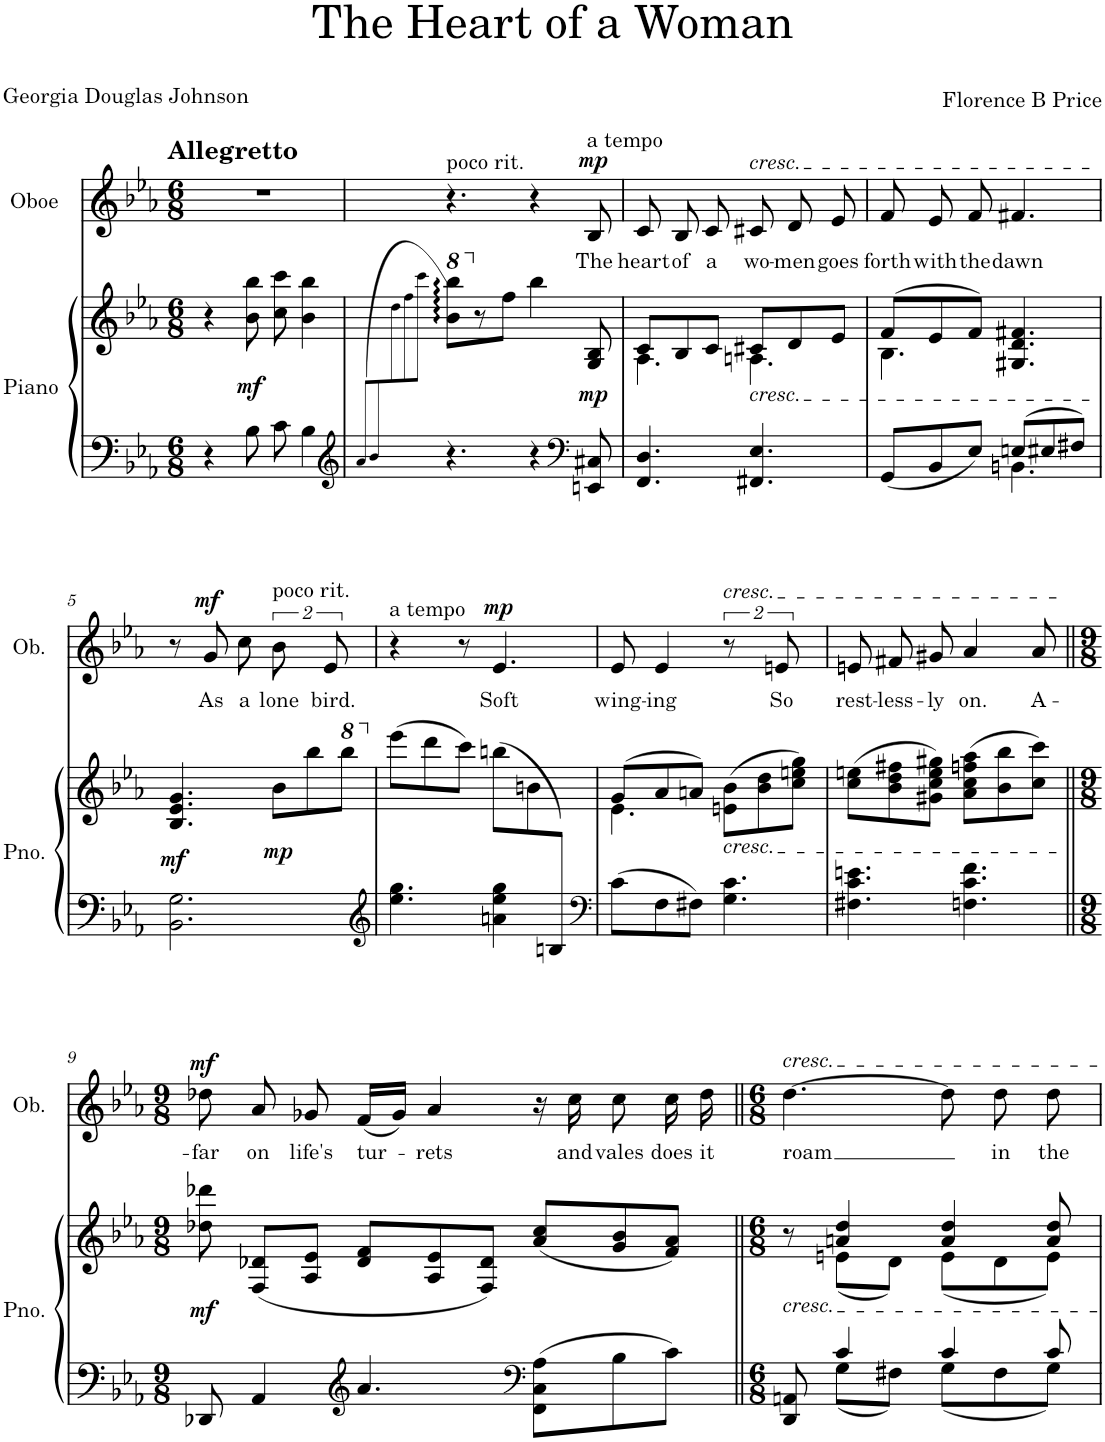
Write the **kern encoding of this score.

**kern	**kern	**dynam	**kern	**text	**dynam
*part2	*part2	*part2	*part1	*part1	*part1
*staff3	*staff2	*staff2/3	*staff1	*staff1	*staff1
*I"Piano	*	*	*I"Oboe	*	*
*I'Pno.	*	*	*I'Ob.	*	*
*clefF4	*clefG2	*	*clefG2	*	*
*k[b-e-a-]	*k[b-e-a-]	*	*k[b-e-a-]	*	*
*M6/8	*M6/8	*	*M6/8	*	*
=1	=1	=1	=1	=1	=1
!	!	!	!LO:TX:a:B:t=Allegretto	!	!
4r	4r	.	2.r	.	.
!	!	!LO:DY:b	!	!	!
8B-\	8b-\ 8bb-\	mf	.	.	.
8c\	8cc\ 8ccc\	.	.	.	.
4B-\	4b-\ 4bb-\	.	.	.	.
=2	=2	=2	=2	=2	=2
*clefG2	*	*	*	*	*
.	8qddd\	.	.	.	.
8qaa-/L	8qfff\	.	.	.	.
8qbb-/	8qcccc\J	.	.	.	.
*^	*	*	*	*	*
!	!	!	!	!LO:TX:a:t=poco rit.	!	!
2.ryy	4.r	8bb-\: 8bbb-\:L	.	4.r	.	.
.	.	8r	.	.	.	.
.	.	8ff\J	.	.	.	.
.	4r	4bb-\	.	4r	.	.
*clefF4	*	*	*	*	*	*
!	!	!	!	!LO:TX:a:t=a tempo	!	!
!	!	!	!LO:DY:b	!	!LO:LY:b	!LO:DY:a
.	8EEn/ 8C#X/	8G/ 8B-/	mp	8B-/	The	mp
=3	=3	=3	=3	=3	=3	=3
*	*	*^	*	*	*	*
!	!	!	!	!	!	!LO:LY:b	!
*v	*v	*	*	*	*	*	*
4.FF/ 4.D/	8c/L	4.A-\	.	8c/	heart	.
!	!	!	!	!	!LO:LY:b	!
.	8B-/	.	.	8B-/	of	.
!	!	!	!	!	!LO:LY:b	!
.	8c/J	.	.	8c/	a	.
!	!	!	!	!LO:TX:a:i:t=cresc.	!	!
!	!LO:TX:b:i:t=cresc.	!	!	!	!	!
!	!	!	!	!	!LO:LY:b	!
4.FF#X/ 4.E-/	8c#X/L	4.An\	.	8c#X/	wo-	.
!	!	!	!	!	!LO:LY:b	!
.	8d/	.	.	8d/	-men	.
!	!	!	!	!	!LO:LY:b	!
.	8e-/J	.	.	8e-/	goes	.
=4	=4	=4	=4	=4	=4	=4
*^	*	*	*	*	*	*
!	!	!	!	!	!	!LO:LY:b	!
8GG/L	4.ryy	(8f/L	4.B-\	.	8f/	forth	.
!	!	!	!	!	!	!LO:LY:b	!
8BB-/	.	8e-/	.	.	8e-/	with	.
!	!	!	!	!	!	!LO:LY:b	!
8E-/J	.	8f/J)	.	.	8f/	the	.
!	!	!	!	!	!	!LO:LY:b	!
8En/L	4.BBn\	4.G#X/ 4.d/ 4.f#X/	4.ryy	.	4.f#X/	dawn	.
8E#X/	.	.	.	.	.	.	.
8F#X/J	.	.	.	.	.	.	.
*v	*v	*	*	*	*	*	*
*	*v	*v	*	*	*	*
!!LO:LB:g=z
=5	=5	=5	=5	=5	=5
!	!	!LO:DY:b	!	!	!
2.BB-\ 2.G\	4.B-/ 4.e-/ 4.g/	mf	8r	.	.
!	!	!	!	!LO:LY:b	!LO:DY:a
.	.	.	8g/	As	mf
!	!	!	!	!LO:LY:b	!
.	.	.	8cc\	a	.
!	!	!	!LO:TX:a:t=poco rit.	!	!
!	!	!LO:DY:b	!	!LO:LY:b	!
.	8b-\L	mp	16%3b-\	lone	.
.	8bb-\	.	.	.	.
!	!	!	!	!LO:LY:b	!
.	.	.	16%3e-/	bird.	.
*	*8va	*	*	*	*
.	8bbb-\J	.	.	.	.
=6	=6	=6	=6	=6	=6
*clefG2	*	*	*	*	*
*^	*	*	*	*	*
*	*	*X8va	*	*	*	*
!	!	!	!	!LO:TX:a:t=a tempo	!	!
8ryy	4.ee-\ 4.gg\	(8eee-\L	.	4r	.	.
.	.	8ddd\	.	.	.	.
.	.	8ccc\J)	.	8r	.	.
!	!	!	!	!	!LO:LY:b	!LO:DY:a
.	4an\ 4ee-\ 4gg\	(8bbn\L	.	4.e-/	Soft	mp
.	.	8bn\	.	.	.	.
8Bn/J)	8ryy	8ryy	.	.	.	.
*v	*v	*	*	*	*	*
=7	=7	=7	=7	=7	=7
*clefF4	*	*	*	*	*
*^	*^	*	*	*	*
!	!	!	!	!	!	!LO:LY:b	!
*v	*v	*	*	*	*	*	*
8c\L	(8g/L	4.e-\	.	8e-/	wing-	.
!	!	!	!	!	!LO:LY:b	!
8F\	8a-/	.	.	4e-/	-ing	.
8F#X\J	8an/J)	.	.	.	.	.
!	!	!	!	!LO:TX:a:i:t=cresc.	!	!
!	!LO:TX:b:i:t=cresc.	!	!	!	!	!
4.G\ 4.c\	(8en\ 8b-\L	4.ryy	.	16%3r	.	.
.	8b-\ 8dd\	.	.	.	.	.
!	!	!	!	!	!LO:LY:b	!
.	.	.	.	16%3en/	So	.
.	8cc\ 8een\ 8gg\J)	.	.	.	.	.
*	*v	*v	*	*	*	*
=8	=8	=8	=8	=8	=8
!	!	!	!	!LO:LY:b	!
4.F#X\ 4.c\ 4.en\	(8cc\ 8een\L	.	8en/	rest-	.
!	!	!	!	!LO:LY:b	!
.	8b-\ 8dd\ 8ff#X\	.	8f#X/	-less-	.
!	!	!	!	!LO:LY:b	!
.	8g#X\ 8cc\ 8ee\ 8gg#X\J)	.	8g#X/	-ly	.
!	!	!	!	!LO:LY:b	!
4.Fn\ 4.c\ 4.f\	(8a-\ 8cc\ 8ffn\ 8aa-\L	.	4a-/	on.	.
.	8b-\ 8bb-\	.	.	.	.
!	!	!	!	!LO:LY:b	!
.	8cc\ 8ccc\J)	.	8a-/	A-	.
!!LO:LB:g=z
=9||	=9||	=9||	=9||	=9||	=9||
*M9/8	*M9/8	*	*M9/8	*	*
!	!	!LO:DY:b	!	!LO:LY:b	!LO:DY:a
8DD-X/	8dd-X\ 8ddd-X\	mf	8dd-X\	-far	mf
!	!	!	!	!LO:LY:b	!
4AA-/	(8F/ 8d-X/L	.	8a-/	on	.
!	!	!	!	!LO:LY:b	!
.	8A-/ 8e-/J	.	8g-X/	life's	.
*clefG2	*	*	*	*	*
!	!	!	!	!LO:LY:b	!
4.a-/	8d-/ 8f/L	.	(16f/LL	tur-	.
.	.	.	16g-/JJ)	.	.
!	!	!	!	!LO:LY:b	!
.	8A-/ 8e-/	.	4a-/	-rets	.
.	8F/ 8d-/J)	.	.	.	.
*clefF4	*	*	*	*	*
8FF\ 8C\ 8A-\L	(8a-/ 8cc/L	.	16r	.	.
!	!	!	!	!LO:LY:b	!
.	.	.	16cc\	and	.
!	!	!	!	!LO:LY:b	!
8B-\	8g/ 8b-/	.	8cc\	vales	.
!	!	!	!	!LO:LY:b	!
8c\J	8f/ 8a-/J)	.	16cc\	does	.
!	!	!	!	!LO:LY:b	!
.	.	.	16dd-\	it	.
=10||	=10||	=10||	=10||	=10||	=10||
*M6/8	*M6/8	*	*M6/8	*	*
*^	*^	*	*	*	*
!	!	!	!	!	!LO:TX:a:i:t=cresc.	!	!
!	!	!LO:TX:b:i:t=cresc.	!	!	!	!	!
!	!	!	!	!	!	!LO:LY:b	!
8DD/ 8AAn/	8ryy	8r	8ryy	.	[4.dd\	roam	.
4c/	8G\L	4an/ 4dd/	(8en\L	.	.	.	.
.	8F#X\J	.	8d\J)	.	.	.	.
4c/	8G\L	4a/ 4dd/	(8e\L	.	8dd\]	.	.
!	!	!	!	!	!	!LO:LY:b	!
.	8F#\	.	8d\	.	8dd\	in	.
!	!	!	!	!	!	!LO:LY:b	!
8c/	8G\J	8a/ 8dd/	8e\J)	.	8dd\	the	.
*v	*v	*	*	*	*	*	*
*	*v	*v	*	*	*	*
=	=	=	=	=	=
*-	*-	*-	*-	*-	*-
